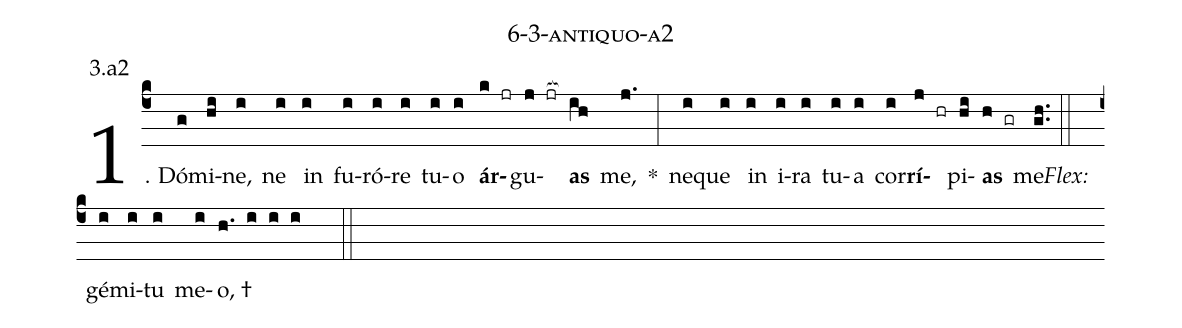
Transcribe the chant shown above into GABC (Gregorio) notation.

name: 6-3-antiquo-a2;
annotation: 3.a2;
%%
(c4)1. Dó(g)mi(hi)ne,(i) ne(i) in(i) fu(i)ró(i)re(i) tu(i)o(i) <b>ár</b>(k jr)gu(j jr[ocb:1{])<b>as</b>(ih[ocb:0}]) me,(j.) *(:) ne(i)que(i) in(i) i(i)ra(i) tu(i)a(i) cor(i)<b>rí</b>(j hr)pi(hi)<b>as</b>(h gr) me.(gh..) (::)
<i>Flex:</i>()  gé(i)mi(i)tu(i) me(i)o, †(h. i i i  ::)
